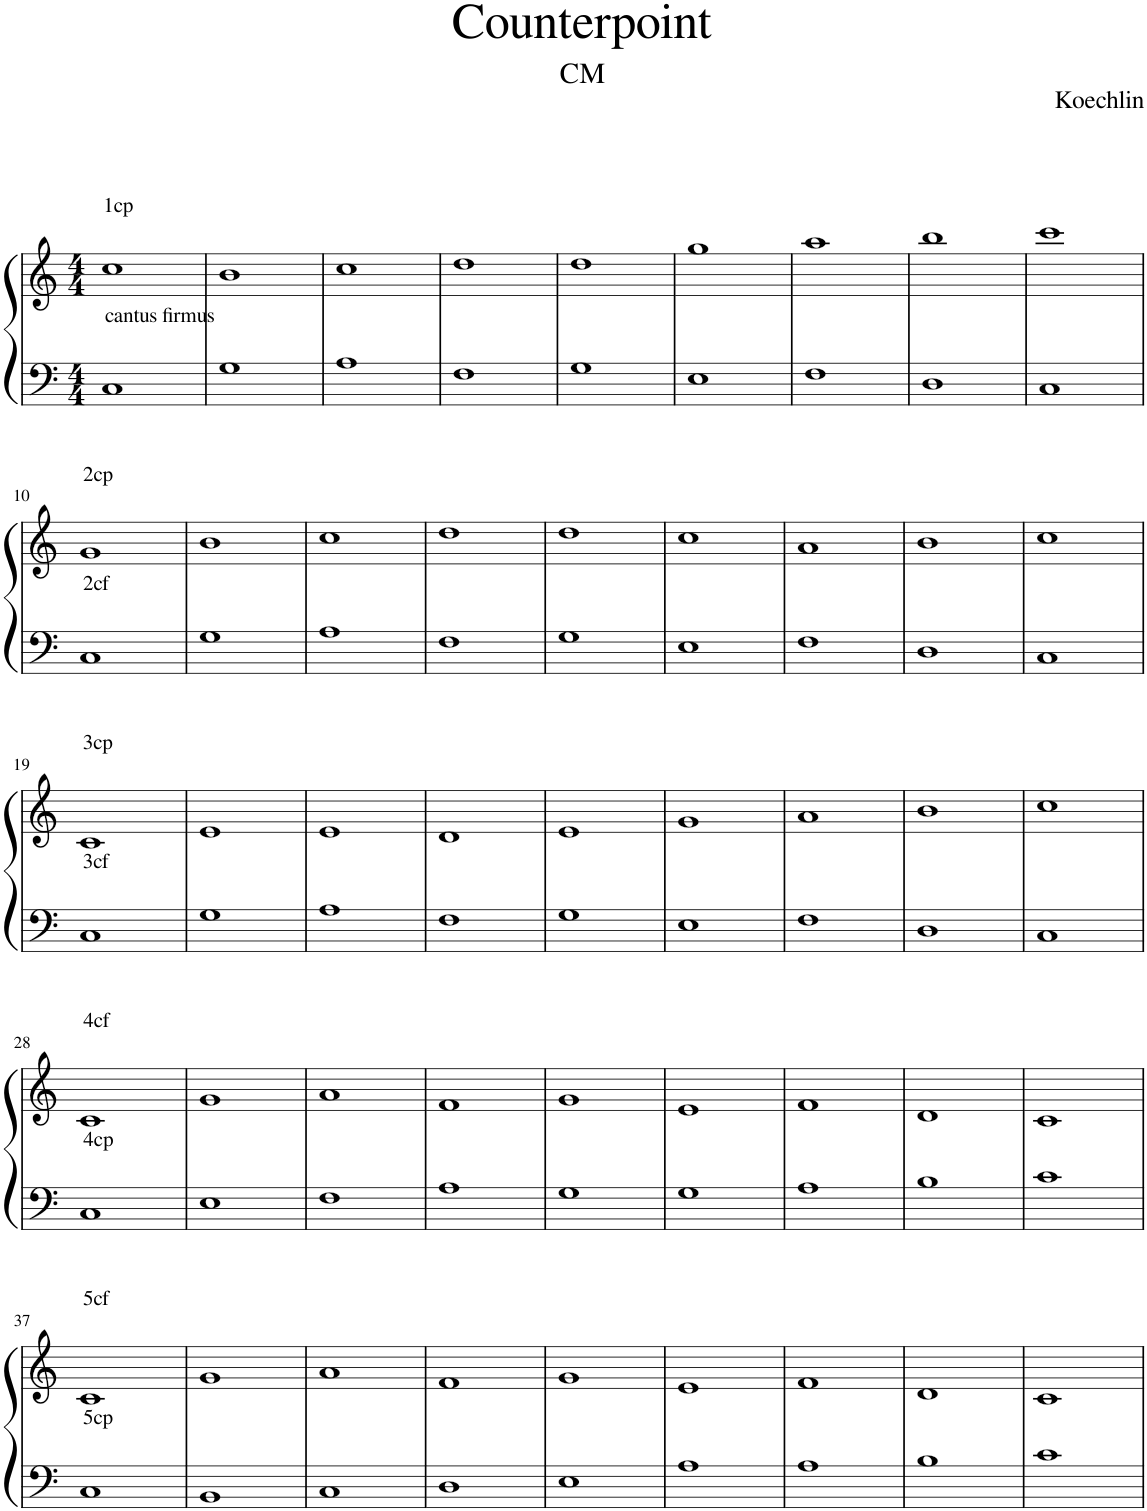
**kern	**kern
*part1	*part1
*staff2	*staff1
*I"Piano	*
*I'Pno.	*
*clefF4	*clefG2
*k[]	*k[]
*M4/4	*M4/4
=1	=1
!	!LO:TX:a:t=1cp
!LO:TX:a:t=cantus firmus	!
1C	1cc
=2	=2
1G	1b
=3	=3
1A	1cc
=4	=4
1F	1dd
=5	=5
1G	1dd
=6	=6
1E	1gg
=7	=7
1F	1aa
=8	=8
1D	1bb
=9	=9
1C	1ccc
!!LO:LB:g=z
=10	=10
!	!LO:TX:a:t=2cp
!LO:TX:a:t=2cf	!
1C	1g
=11	=11
1G	1b
=12	=12
1A	1cc
=13	=13
1F	1dd
=14	=14
1G	1dd
=15	=15
1E	1cc
=16	=16
1F	1a
=17	=17
1D	1b
=18	=18
1C	1cc
!!LO:LB:g=z
=19	=19
!	!LO:TX:a:t=3cp
!LO:TX:a:t=3cf	!
1C	1c
=20	=20
1G	1e
=21	=21
1A	1e
=22	=22
1F	1d
=23	=23
1G	1e
=24	=24
1E	1g
=25	=25
1F	1a
=26	=26
1D	1b
=27	=27
1C	1cc
!!LO:LB:g=z
=28	=28
!	!LO:TX:a:t=4cf
!LO:TX:a:t=4cp	!
1C	1c
=29	=29
1E	1g
=30	=30
1F	1a
=31	=31
1A	1f
=32	=32
1G	1g
=33	=33
1G	1e
=34	=34
1A	1f
=35	=35
1B	1d
=36	=36
1c	1c
!!LO:LB:g=z
=37	=37
!	!LO:TX:a:t=5cf
!LO:TX:a:t=5cp	!
1C	1c
=38	=38
1BB	1g
=39	=39
1C	1a
=40	=40
1D	1f
=41	=41
1E	1g
=42	=42
1A	1e
=43	=43
1A	1f
=44	=44
1B	1d
=45	=45
1c	1c
=	=
*-	*-
